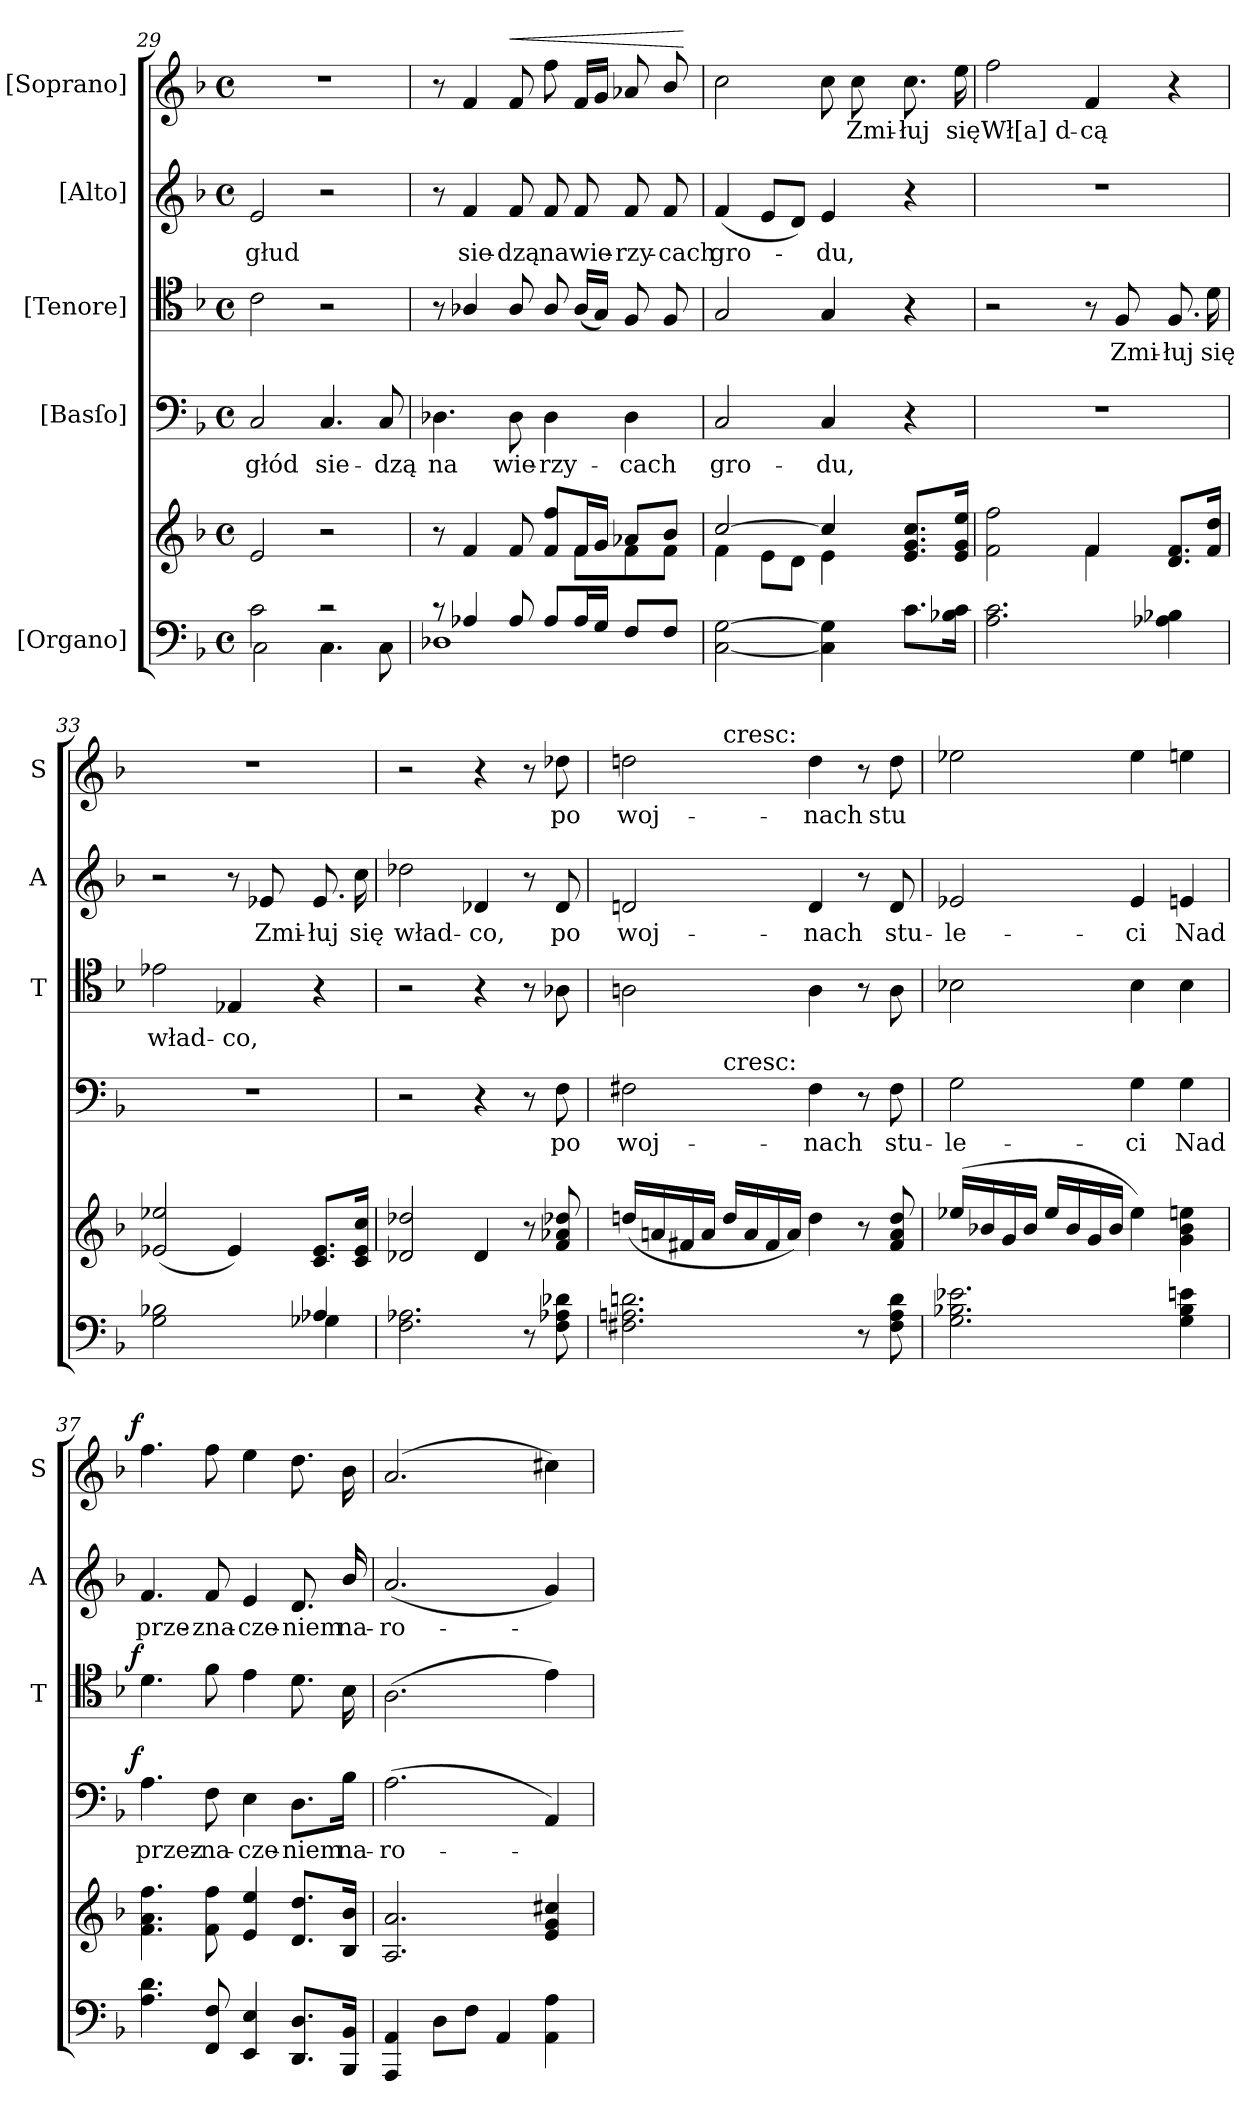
**kern	**kern	**kern	**text	**dynam	**kern	**text	**dynam	**kern	**text	**kern	**text	**dynam
*part5	*part5	*part4	*part4	*part4	*part3	*part3	*part3	*part2	*part2	*part1	*part1	*part1
*staff6	*staff5	*staff4	*staff4	*staff4	*staff3	*staff3	*staff3	*staff2	*staff2	*staff1	*staff1	*staff1
*I"[Organo]	*	*I"[Basſo]	*	*	*I"[Tenore]	*	*	*I"[Alto]	*	*I"[Soprano]	*	*
*	*	*	*	*	*I'T	*	*	*I'A	*	*I'S	*	*
*clefF4	*clefG2	*clefF4	*	*	*clefC4	*	*	*clefG2	*	*clefG2	*	*
*k[b-]	*k[b-]	*k[b-]	*	*	*k[b-]	*	*	*k[b-]	*	*k[b-]	*	*
*M4/4	*M4/4	*M4/4	*	*	*M4/4	*	*	*M4/4	*	*M4/4	*	*
*met(c)	*met(c)	*met(c)	*	*	*met(c)	*	*	*met(c)	*	*met(c)	*	*
=29	=29	=29	=29	=29	=29	=29	=29	=29	=29	=29	=29	=29
*^	*	*	*	*	*	*	*	*	*	*	*	*
2c\	2C\	2e/	2C/	głód	.	2c\	.	.	2e/	głud	1r	.	.
2r	4.C\	2r	4.C/	sie-	.	2r	.	.	2r	.	.	.	.
.	8C\	.	8C/	-dzą	.	.	.	.	.	.	.	.	.
=30	=30	=30	=30	=30	=30	=30	=30	=30	=30	=30	=30	=30	=30
*	*	*^	*	*	*	*	*	*	*	*	*	*	*
8r	1D-X	8r	2ryy	4.D-X\	na	.	8r	.	.	8r	.	8r	.	.
4A-X/	.	4f/	.	.	.	.	4A-X/	.	.	4f/	sie-	4f/	.	.
!	!	!	!	!	!	!	!	!	!	!	!	!	!	!LO:HP:a
8A-/	.	8f/	.	8D-\	wie-	.	8A-/	.	.	8f/	-dzą	8f/	.	<
8A-/L	.	8f/ 8ff/L	8ryy	4D-\	-rzy-	.	8A-/	.	.	8f/	na	8ff\	.	.
16A-/L	.	16f/L	8f\L	.	.	.	(16A-/LL	.	.	8f/	wie-	16f/LL	.	.
16G/JJ	.	16g/JJ	.	.	.	.	16G/JJ)	.	.	.	.	16g/JJ	.	.
8F/L	.	8a-X/L	8f\	4D-\	-cach	.	8F/	.	.	8f/	-rzy-	8a-X/	.	.
8F/J	.	8b-/J	8f\J	.	.	.	8F/	.	.	8f/	-cach	8b-/	.	.
*v	*v	*	*	*	*	*	*	*	*	*	*	*	*	*
*	*v	*v	*	*	*	*	*	*	*	*	*	*	*
.	.	.	.	.	.	.	.	.	.	.	.	[
=31	=31	=31	=31	=31	=31	=31	=31	=31	=31	=31	=31	=31
*	*^	*	*	*	*	*	*	*	*	*	*	*
[2C\ [2G\	[2cc/	4f\	2C/	gro-	.	2G/	.	.	(>4f/	gro-	2cc\	.	.
.	.	8e\L	.	.	.	.	.	.	8e/L	.	.	.	.
.	.	8d\J	.	.	.	.	.	.	8d/J)	.	.	.	.
4C]\ 4G]\	4cc/]	4e\	4C/	-du,	.	4G/	.	.	4e/	-du,	8cc\	.	.
.	.	.	.	.	.	.	.	.	.	.	8cc\	Zmi-	.
8.c\L	8.e/ 8.g/ 8.cc/L	4ryy	4r	.	.	4r	.	.	4r	.	8.cc\	-łuj	.
16B-X\ 16c\Jk	16e/ 16g/ 16ee/Jk	.	.	.	.	.	.	.	.	.	16ee\	się	.
=32	=32	=32	=32	=32	=32	=32	=32	=32	=32	=32	=32	=32	=32
2.A\ 2.c\	2f\ 2ff\	2ryy	1r	.	.	2r	.	.	1r	.	2ff\	Wł[a]d-	.
.	4f/	4f\	.	.	.	8r	.	.	.	.	4f/	-cą	.
.	.	.	.	.	.	8F/	Zmi-	.	.	.	.	.	.
4A-X\ 4B-X\	8.d/ 8.f/L	4ryy	.	.	.	8.F/	-łuj	.	.	.	4r	.	.
.	16f/ 16dd/Jk	.	.	.	.	16d\	się	.	.	.	.	.	.
*	*v	*v	*	*	*	*	*	*	*	*	*	*	*
=33	=33	=33	=33	=33	=33	=33	=33	=33	=33	=33	=33	=33
*^	*	*	*	*	*	*	*	*	*	*	*	*
2G\ 2B-X\	2ryy	(2e-X/ 2ee-X/	1r	.	.	2e-X\	wład-	.	2r	.	1r	.	.
4ryy	4ryy	4e-/)	.	.	.	4E-X/	-co,	.	8r	.	.	.	.
.	.	.	.	.	.	.	.	.	8e-X/	Zmi-	.	.	.
4A-X/	4G-X\	8.c/ 8.e-/L	.	.	.	4r	.	.	8.e-/	-łuj	.	.	.
.	.	16c/ 16e-/ 16cc/Jk	.	.	.	.	.	.	16cc\	się	.	.	.
*v	*v	*	*	*	*	*	*	*	*	*	*	*	*
=34	=34	=34	=34	=34	=34	=34	=34	=34	=34	=34	=34	=34
2.F\ 2.A-X\	2d-X/ 2dd-X/	2r	.	.	2r	.	.	2dd-X\	wład-	2r	.	.
.	4d-/	4r	.	.	4r	.	.	4d-X/	-co,	4r	.	.
8r	8r	8r	.	.	8r	.	.	8r	.	8r	.	.
8F\ 8A-X\ 8d-X\	8f/ 8a-X/ 8dd-X/	8F\	po	.	8A-X\	.	.	8d-/	po	8dd-X\	po	.
=35	=35	=35	=35	=35	=35	=35	=35	=35	=35	=35	=35	=35
*	*	*^	*	*	*	*	*	*	*	*^	*	*
2.F#X\ 2.An\ 2.dn\	(16ddn/LL	2F#X\	4ryy	woj-	.	2An\	.	.	2dn/	woj-	2ddn\	4ryy	woj-	.
.	16an/	.	.	.	.	.	.	.	.	.	.	.	.	.
.	16f#X/	.	.	.	.	.	.	.	.	.	.	.	.	.
.	16a/JJ	.	.	.	.	.	.	.	.	.	.	.	.	.
!	!	!	!	!	!	!	!	!	!	!	!	!LO:TX:a:t=cresc&colon;	!	!
!	!	!	!LO:TX:a:t=cresc&colon;	!	!	!	!	!	!	!	!	!	!	!
.	16dd/LL	.	2.ryy	.	.	.	.	.	.	.	.	2.ryy	.	.
.	16a/	.	.	.	.	.	.	.	.	.	.	.	.	.
.	16f#/	.	.	.	.	.	.	.	.	.	.	.	.	.
.	16a/JJ)	.	.	.	.	.	.	.	.	.	.	.	.	.
.	4dd\	4F#\	.	-nach	.	4A\	.	.	4d/	-nach	4dd\	.	-nach	.
8r	8r	8r	.	.	.	8r	.	.	8r	.	8r	.	.	.
8F#\ 8A\ 8d\	8f#/ 8a/ 8dd/	8F#\	.	stu-	.	8A\	.	.	8d/	stu-	8dd\	.	stu	.
*	*	*v	*v	*	*	*	*	*	*	*	*v	*v	*	*
=36	=36	=36	=36	=36	=36	=36	=36	=36	=36	=36	=36	=36
2.G\ 2.B-X\ 2.e-X\	(<16ee-X/LL	2G\	-le-	.	2B-X\	.	.	2e-X/	-le-	2ee-X\	.	.
.	16b-X/	.	.	.	.	.	.	.	.	.	.	.
.	16g/	.	.	.	.	.	.	.	.	.	.	.
.	16b-/JJ	.	.	.	.	.	.	.	.	.	.	.
.	16ee-/LL	.	.	.	.	.	.	.	.	.	.	.
.	16b-/	.	.	.	.	.	.	.	.	.	.	.
.	16g/	.	.	.	.	.	.	.	.	.	.	.
.	16b-/JJ	.	.	.	.	.	.	.	.	.	.	.
.	4ee-\)	4G\	-ci	.	4B-\	.	.	4e-/	-ci	4ee-\	.	.
4G\ 4B-\ 4en\	4g\ 4b-\ 4een\	4G\	Nad	.	4B-\	.	.	4en/	Nad	4een\	.	.
=37	=37	=37	=37	=37	=37	=37	=37	=37	=37	=37	=37	=37
!	!	!	!	!LO:DY:a:rj	!	!	!LO:DY:a:rj	!	!	!	!	!LO:DY:a:rj
4.A\ 4.d\	4.f\ 4.a\ 4.ff\	4.A\	przez-	f	4.d\	.	f	4.f/	prze-	4.ff\	.	f
8FF/ 8F/	8f\ 8ff\	8F\	-na-	.	8f\	.	.	8f/	-zna-	8ff\	.	.
4EE/ 4E/	4e/ 4ee/	4E\	-cze-	.	4e\	.	.	4e/	-cze-	4ee\	.	.
8.DD/ 8.D/L	8.d/ 8.dd/L	8.D\L	-niem	.	8.d\	.	.	8.d/	-niem	8.dd\	.	.
16BBB-/ 16BB-/Jk	16B-/ 16b-/Jk	16B-\Jk	na-	.	16B-\	.	.	16b-/	na-	16b-\	.	.
=38	=38	=38	=38	=38	=38	=38	=38	=38	=38	=38	=38	=38
4AAA/ 4AA/	2.A/ 2.a/	(2.A\	-ro-	.	(2.A\	.	.	(2.a/	-ro-	(2.a/	.	.
8D\L	.	.	.	.	.	.	.	.	.	.	.	.
8F\J	.	.	.	.	.	.	.	.	.	.	.	.
4AA/	.	.	.	.	.	.	.	.	.	.	.	.
4AA\ 4A\	4e/ 4g/ 4cc#X/	4AA/)	.	.	4e\)	.	.	4g/)	.	4cc#X\)	.	.
=	=	=	=	=	=	=	=	=	=	=	=	=
*-	*-	*-	*-	*-	*-	*-	*-	*-	*-	*-	*-	*-
